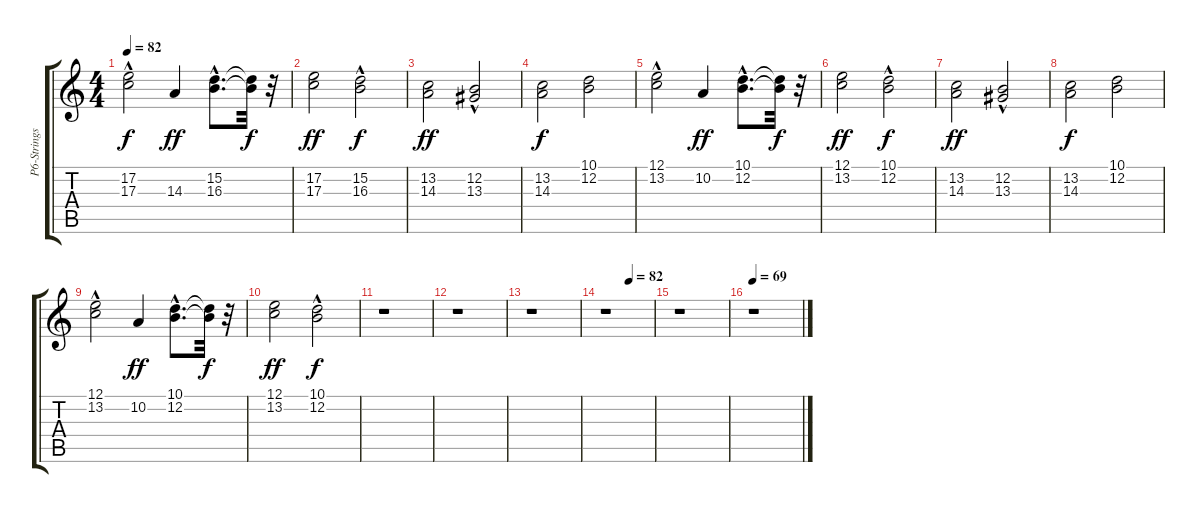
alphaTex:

\track ("P6-Strings1" "P6-Strings") {instrument stringensemble1}
\staff {score tabs}
\tuning (E4 B3 G3 D3 A2 E2) {hide}
\ts (4 4)
\tempo 82
\clef g2
\ks c
(17.2 17.3{hac}).2{dy f} 14.3.4{dy ff} (15.2{hac} 16.3{hac}).8{d} (15.2{t} 16.3{t}).32{dy f} r.32 |
(17.2 17.3).2{dy ff} (15.2 16.3{hac}).2{dy f} |
(13.2 14.3).2{dy ff} (12.2 13.3{hac}).2 |
(13.2 14.3).2{dy f} (10.1 12.2).2 |
(12.1 13.2{hac}).2 10.2.4{dy ff} (10.1{hac} 12.2{hac}).8{d} (10.1{t} 12.2{t}).32{dy f} r.32 |
(12.1 13.2).2{dy ff} (10.1 12.2{hac}).2{dy f} |
(13.2 14.3).2{dy ff} (12.2 13.3{hac}).2 |
(13.2 14.3).2{dy f} (10.1 12.2).2 |
(12.1 13.2{hac}).2 10.2.4{dy ff} (10.1{hac} 12.2{hac}).8{d} (10.1{t} 12.2{t}).32{dy f} r.32 |
(12.1 13.2).2{dy ff} (10.1 12.2{hac}).2{dy f} |
r.1 |
r.1 |
r.1 |
\tempo (82 0.5)
r.1 |
r.1 |
\tempo 69
r.1
